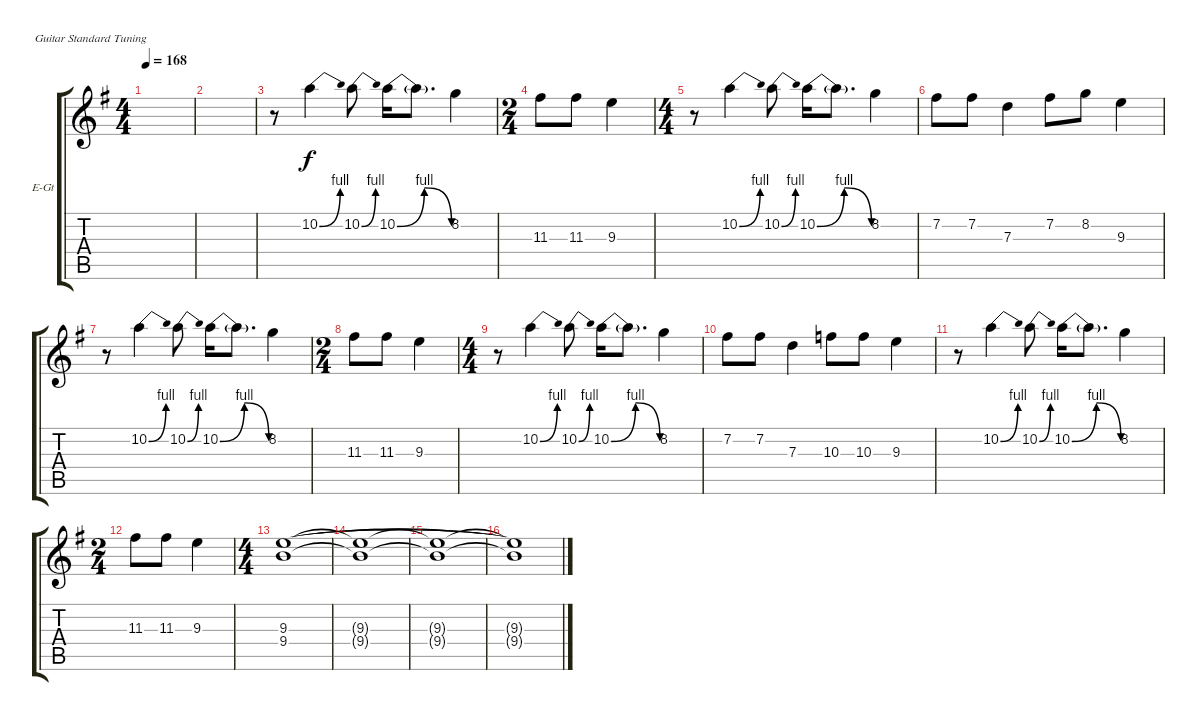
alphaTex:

\bracketExtendMode groupsimilarinstruments
\firstSystemTrackNameOrientation horizontal
\otherSystemsTrackNameOrientation horizontal
\track ("Guitar 3" "E-Gt") {instrument overdrivenguitar}
\staff {score tabs}
\tuning (E4 B3 G3 D3 A2 E2)
\ts (4 4)
\tempo 168
\clef g2
\scale
1.07818
\ks g
|
\scale
0.921816 |
\scale
1.07818 r.8 10.2{be (bend 0 0 15 4)}.4 10.2{be (bend 0 0 15 4)}.8 10.2{be (bendrelease 0 0 10.2 4 20.4 4 30 0)}.16 10.2{t}.8{d} 8.2.4 |
\ts (2 4)
\scale
0.921816 11.3.8 11.3.8 9.3.4 |
\ts (4 4)
\scale
1.10845 r.8 10.2{be (bend 0 0 15 4)}.4 10.2{be (bend 0 0 15 4)}.8 10.2{be (bendrelease 0 0 10.2 4 20.4 4 30 0)}.16 10.2{t}.8{d} 8.2.4 |
\scale
0.891551 7.2.8 7.2.8 7.3.4 7.2.8 8.2.8 9.3.4 |
\scale
1.07818 r.8 10.2{be (bend 0 0 15 4)}.4 10.2{be (bend 0 0 15 4)}.8 10.2{be (bendrelease 0 0 10.2 4 20.4 4 30 0)}.16 10.2{t}.8{d} 8.2.4 |
\ts (2 4)
\scale
0.921816 11.3.8 11.3.8 9.3.4 |
\ts (4 4)
\scale
1.10845 r.8 10.2{be (bend 0 0 15 4)}.4 10.2{be (bend 0 0 15 4)}.8 10.2{be (bendrelease 0 0 10.2 4 20.4 4 30 0)}.16 10.2{t}.8{d} 8.2.4 |
\scale
0.891551 7.2.8 7.2.8 7.3.4 10.3.8 10.3.8 9.3.4 |
\scale
1.07818 r.8 10.2{be (bend 0 0 15 4)}.4 10.2{be (bend 0 0 15 4)}.8 10.2{be (bendrelease 0 0 10.2 4 20.4 4 30 0)}.16 10.2{t}.8{d} 8.2.4 |
\ts (2 4)
\scale
0.921816 11.3.8 11.3.8 9.3.4 |
\ts (4 4)
\scale
1.10845 (9.4 9.3).1{legatoorigin} |
\scale
0.891551 (9.4{t} 9.3{t}).1{legatoorigin} |
\scale
1.07818 (9.4{t} 9.3{t}).1{legatoorigin} |
\scale
0.921816 (9.4{t} 9.3{t}).1
